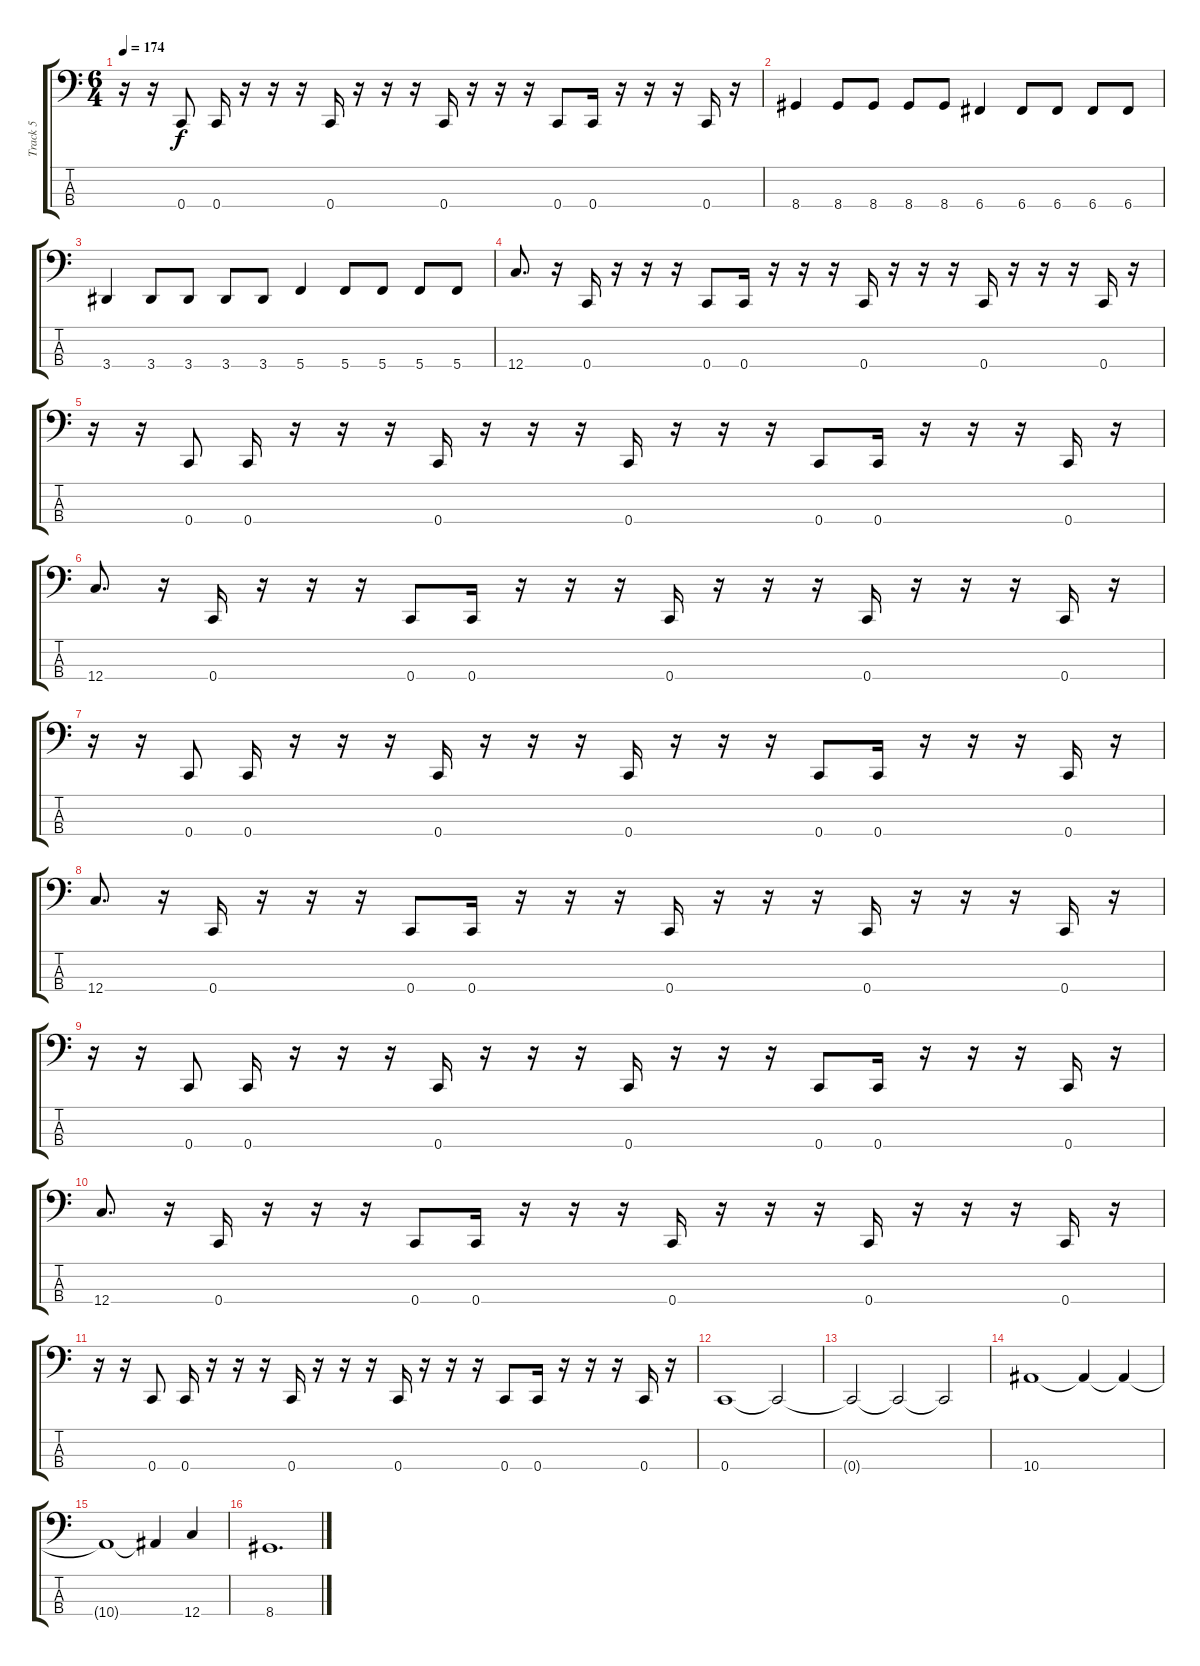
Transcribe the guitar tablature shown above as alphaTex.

\track ("Track 5" "Track 5") {instrument electricbassfinger}
\staff {score tabs}
\tuning (F2 C2 G1 C1) {hide}
\ts (6 4)
\tempo 174
\clef f4
\ks c
r.16{dy f} r.16 0.4.8 0.4.16 r.16 r.16 r.16 0.4.16 r.16 r.16 r.16 0.4.16 r.16 r.16 r.16 0.4.8 0.4.16 r.16 r.16 r.16 0.4.16 r.16 |
8.4.4 8.4.8 8.4.8 8.4.8 8.4.8 6.4.4 6.4.8 6.4.8 6.4.8 6.4.8 |
3.4.4 3.4.8 3.4.8 3.4.8 3.4.8 5.4.4 5.4.8 5.4.8 5.4.8 5.4.8 |
12.4.8{d} r.16 0.4.16 r.16 r.16 r.16 0.4.8 0.4.16 r.16 r.16 r.16 0.4.16 r.16 r.16 r.16 0.4.16 r.16 r.16 r.16 0.4.16 r.16 |
r.16 r.16 0.4.8 0.4.16 r.16 r.16 r.16 0.4.16 r.16 r.16 r.16 0.4.16 r.16 r.16 r.16 0.4.8 0.4.16 r.16 r.16 r.16 0.4.16 r.16 |
12.4.8{d} r.16 0.4.16 r.16 r.16 r.16 0.4.8 0.4.16 r.16 r.16 r.16 0.4.16 r.16 r.16 r.16 0.4.16 r.16 r.16 r.16 0.4.16 r.16 |
r.16 r.16 0.4.8 0.4.16 r.16 r.16 r.16 0.4.16 r.16 r.16 r.16 0.4.16 r.16 r.16 r.16 0.4.8 0.4.16 r.16 r.16 r.16 0.4.16 r.16 |
12.4.8{d} r.16 0.4.16 r.16 r.16 r.16 0.4.8 0.4.16 r.16 r.16 r.16 0.4.16 r.16 r.16 r.16 0.4.16 r.16 r.16 r.16 0.4.16 r.16 |
r.16 r.16 0.4.8 0.4.16 r.16 r.16 r.16 0.4.16 r.16 r.16 r.16 0.4.16 r.16 r.16 r.16 0.4.8 0.4.16 r.16 r.16 r.16 0.4.16 r.16 |
12.4.8{d} r.16 0.4.16 r.16 r.16 r.16 0.4.8 0.4.16 r.16 r.16 r.16 0.4.16 r.16 r.16 r.16 0.4.16 r.16 r.16 r.16 0.4.16 r.16 |
r.16 r.16 0.4.8 0.4.16 r.16 r.16 r.16 0.4.16 r.16 r.16 r.16 0.4.16 r.16 r.16 r.16 0.4.8 0.4.16 r.16 r.16 r.16 0.4.16 r.16 |
0.4.1 0.4{t}.2 |
0.4{t}.2 0.4{t}.2 0.4{t}.2 |
10.4.1 10.4{t}.4 10.4{t}.4 |
10.4{t}.1 10.4{t}.4 12.4.4 |
8.4.1{d}
